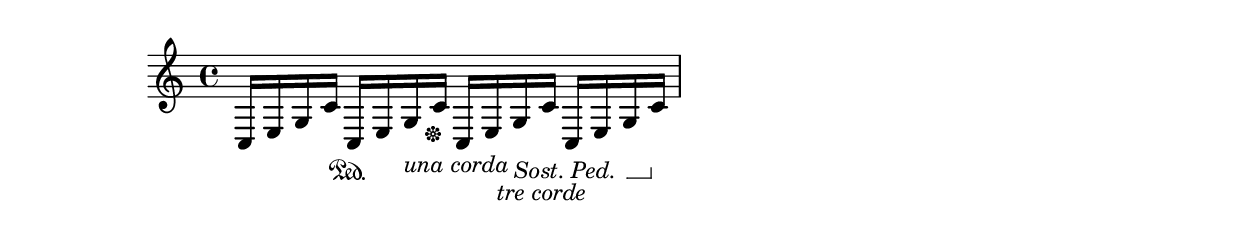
\header {

  texidoc = "Pedals.  Run @code{timidity -idvvv file.midi |grep Midi}
  to see midi events."

}

\version "2.11.51"

\score {
  \relative {
    {
      { c16 e g c }
      
      { c,16\sustainOn e g c\sustainOff }
      { c,16\unaCorda e g c\treCorde }
      { c,16\sostenutoOn e g c\sostenutoOff }
    }
  }
  \midi {}
  \layout{}
}
